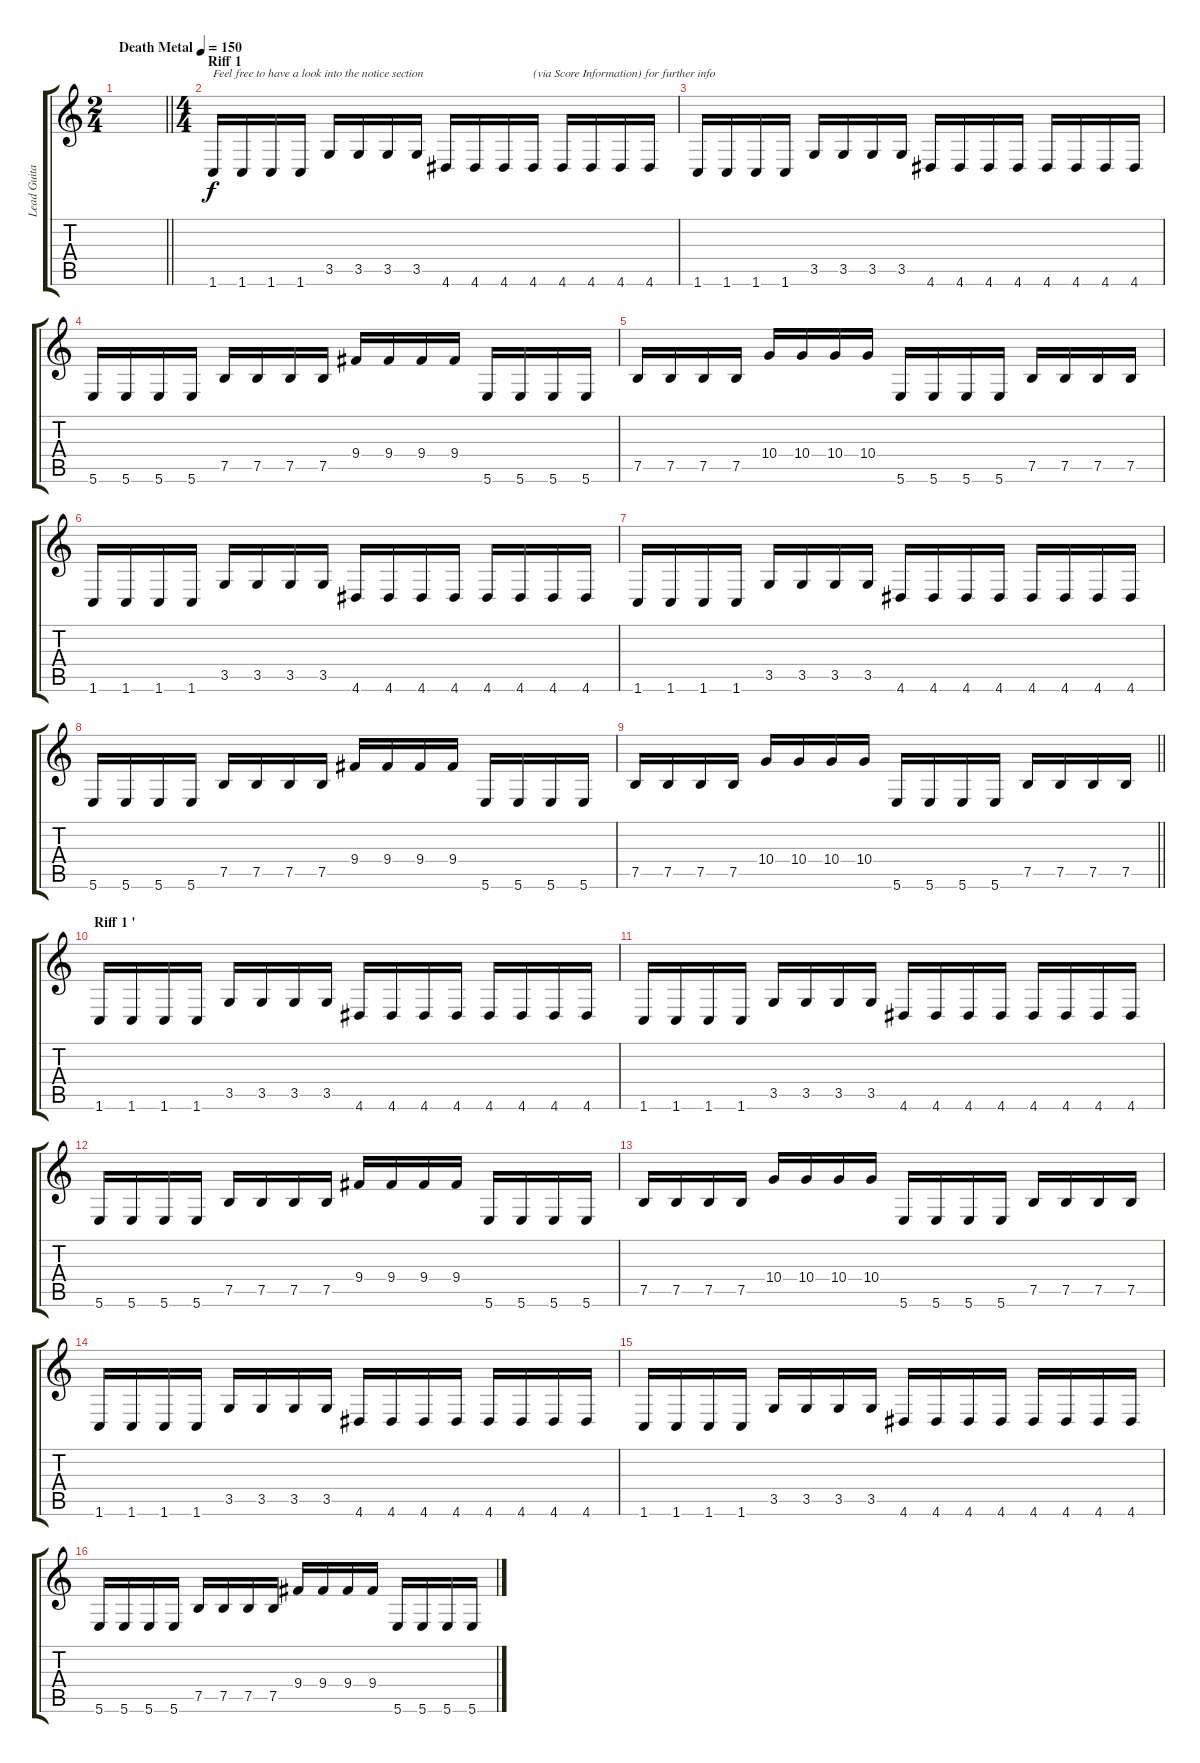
\track ("Lead Guitar" "Lead Guita") {instrument distortionguitar}
\staff {score tabs}
\tuning (B3 Gb3 D3 A2 E2 B1) {hide}
\ts (2 4)
\tempo (150 "Death Metal")
\clef g2
\barLineRight lightlight
\ks c
|
\ts (4 4)
\section ("" "Riff 1")
1.6.16{txt "Feel free to have a look into the notice section"} 1.6.16 1.6.16 1.6.16 3.5.16 3.5.16 3.5.16 3.5.16 4.6.16 4.6.16 4.6.16 4.6.16{txt "(via Score Information) for further info"} 4.6.16 4.6.16 4.6.16 4.6.16 |
1.6.16 1.6.16 1.6.16 1.6.16 3.5.16 3.5.16 3.5.16 3.5.16 4.6.16 4.6.16 4.6.16 4.6.16 4.6.16 4.6.16 4.6.16 4.6.16 |
5.6.16 5.6.16 5.6.16 5.6.16 7.5.16 7.5.16 7.5.16 7.5.16 9.4.16 9.4.16 9.4.16 9.4.16 5.6.16 5.6.16 5.6.16 5.6.16 |
7.5.16 7.5.16 7.5.16 7.5.16 10.4.16 10.4.16 10.4.16 10.4.16 5.6.16 5.6.16 5.6.16 5.6.16 7.5.16 7.5.16 7.5.16 7.5.16 |
1.6.16 1.6.16 1.6.16 1.6.16 3.5.16 3.5.16 3.5.16 3.5.16 4.6.16 4.6.16 4.6.16 4.6.16 4.6.16 4.6.16 4.6.16 4.6.16 |
1.6.16 1.6.16 1.6.16 1.6.16 3.5.16 3.5.16 3.5.16 3.5.16 4.6.16 4.6.16 4.6.16 4.6.16 4.6.16 4.6.16 4.6.16 4.6.16 |
5.6.16 5.6.16 5.6.16 5.6.16 7.5.16 7.5.16 7.5.16 7.5.16 9.4.16 9.4.16 9.4.16 9.4.16 5.6.16 5.6.16 5.6.16 5.6.16 |
\barLineRight lightlight
7.5.16 7.5.16 7.5.16 7.5.16 10.4.16 10.4.16 10.4.16 10.4.16 5.6.16 5.6.16 5.6.16 5.6.16 7.5.16 7.5.16 7.5.16 7.5.16 |
\section ("" "Riff 1 '")
1.6.16 1.6.16 1.6.16 1.6.16 3.5.16 3.5.16 3.5.16 3.5.16 4.6.16 4.6.16 4.6.16 4.6.16 4.6.16 4.6.16 4.6.16 4.6.16 |
1.6.16 1.6.16 1.6.16 1.6.16 3.5.16 3.5.16 3.5.16 3.5.16 4.6.16 4.6.16 4.6.16 4.6.16 4.6.16 4.6.16 4.6.16 4.6.16 |
5.6.16 5.6.16 5.6.16 5.6.16 7.5.16 7.5.16 7.5.16 7.5.16 9.4.16 9.4.16 9.4.16 9.4.16 5.6.16 5.6.16 5.6.16 5.6.16 |
7.5.16 7.5.16 7.5.16 7.5.16 10.4.16 10.4.16 10.4.16 10.4.16 5.6.16 5.6.16 5.6.16 5.6.16 7.5.16 7.5.16 7.5.16 7.5.16 |
1.6.16 1.6.16 1.6.16 1.6.16 3.5.16 3.5.16 3.5.16 3.5.16 4.6.16 4.6.16 4.6.16 4.6.16 4.6.16 4.6.16 4.6.16 4.6.16 |
1.6.16 1.6.16 1.6.16 1.6.16 3.5.16 3.5.16 3.5.16 3.5.16 4.6.16 4.6.16 4.6.16 4.6.16 4.6.16 4.6.16 4.6.16 4.6.16 |
5.6.16 5.6.16 5.6.16 5.6.16 7.5.16 7.5.16 7.5.16 7.5.16 9.4.16 9.4.16 9.4.16 9.4.16 5.6.16 5.6.16 5.6.16 5.6.16
